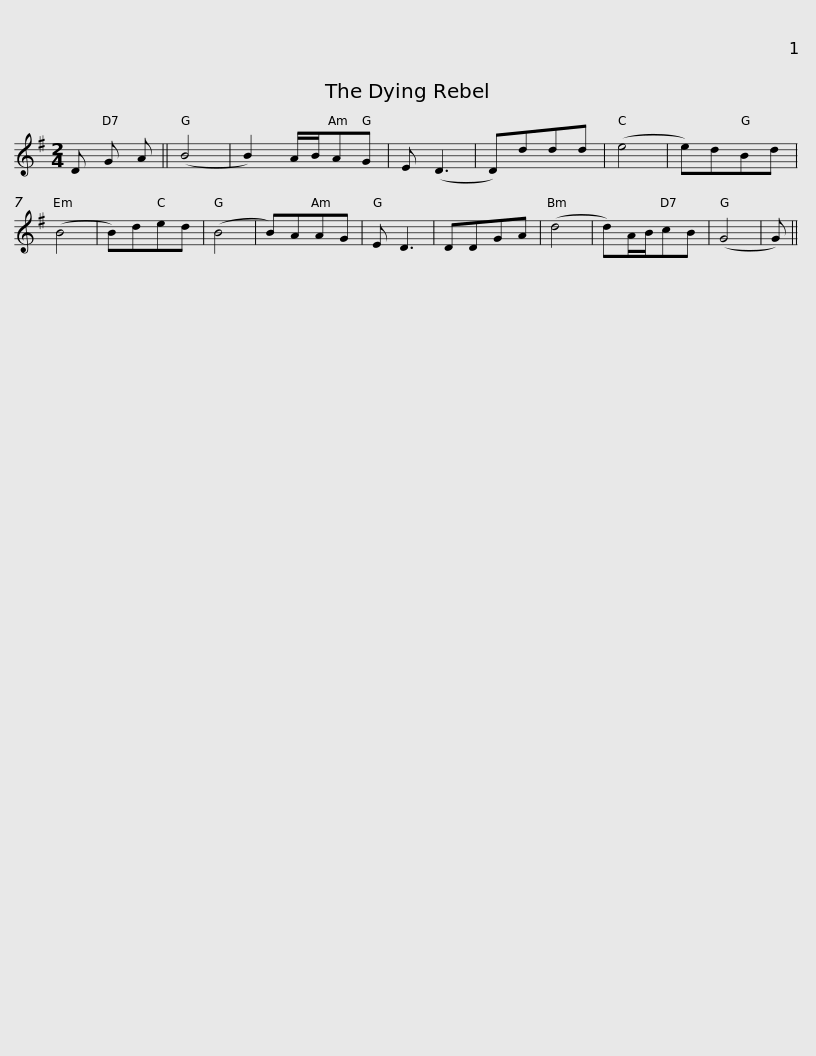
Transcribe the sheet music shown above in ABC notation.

X:1
L:1/8
M:2/4
I:linebreak $
K:G
V:1 treble
V:1
 D G A || (B4 | B2) A/B/AG | E (D3 | D)ddd | %5
 (e4 | e)dBd | (B4 | B)ded | (B4 | %10
 B)AAG | E D3 |$ DDGA | (d4 | d)A/B/cB | %15
 (G4 | G) || %17
